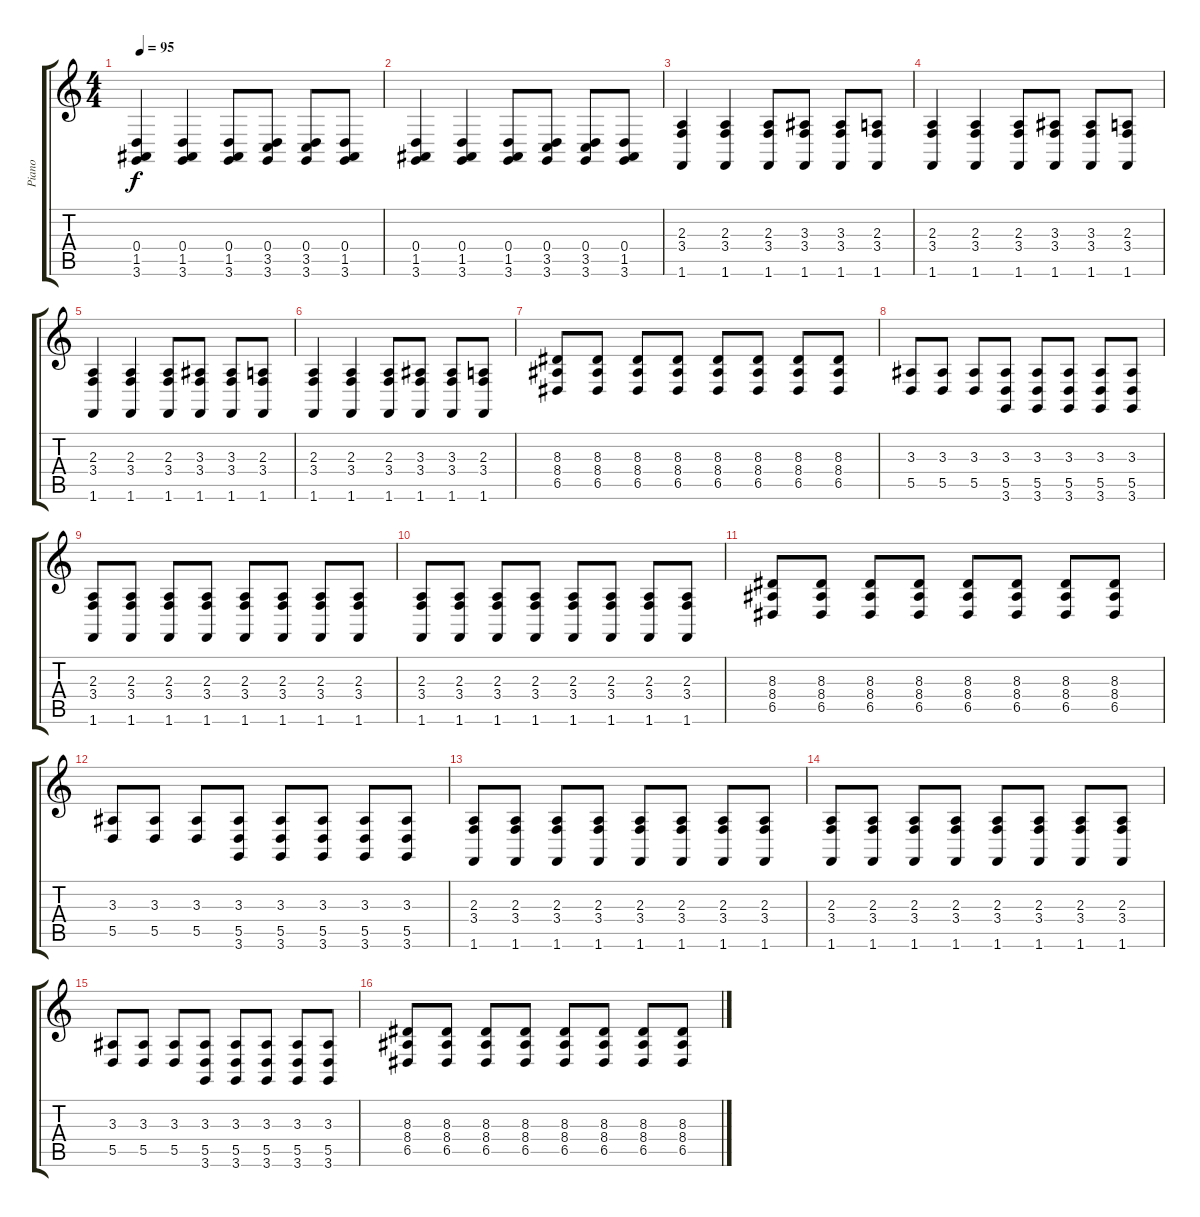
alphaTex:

\track ("Piano" "Piano") {instrument acousticgrandpiano}
\staff {score tabs}
\tuning (E4 B3 G3 D3 A2 E2) {hide}
\ts (4 4)
\tempo 95
\clef g2
\ks c
(0.4 1.5 3.6).4{dy f} (0.4 1.5 3.6).4 (0.4 1.5 3.6).8 (0.4 3.5 3.6).8 (0.4 3.5 3.6).8 (0.4 1.5 3.6).8 |
(0.4 1.5 3.6).4 (0.4 1.5 3.6).4 (0.4 1.5 3.6).8 (0.4 3.5 3.6).8 (0.4 3.5 3.6).8 (0.4 1.5 3.6).8 |
(2.3 3.4 1.6).4 (2.3 3.4 1.6).4 (2.3 3.4 1.6).8 (3.3 3.4 1.6).8 (3.3 3.4 1.6).8 (2.3 3.4 1.6).8 |
(2.3 3.4 1.6).4 (2.3 3.4 1.6).4 (2.3 3.4 1.6).8 (3.3 3.4 1.6).8 (3.3 3.4 1.6).8 (2.3 3.4 1.6).8 |
(2.3 3.4 1.6).4 (2.3 3.4 1.6).4 (2.3 3.4 1.6).8 (3.3 3.4 1.6).8 (3.3 3.4 1.6).8 (2.3 3.4 1.6).8 |
(2.3 3.4 1.6).4 (2.3 3.4 1.6).4 (2.3 3.4 1.6).8 (3.3 3.4 1.6).8 (3.3 3.4 1.6).8 (2.3 3.4 1.6).8 |
(8.3 8.4 6.5).8 (8.3 8.4 6.5).8 (8.3 8.4 6.5).8 (8.3 8.4 6.5).8 (8.3 8.4 6.5).8 (8.3 8.4 6.5).8 (8.3 8.4 6.5).8 (8.3 8.4 6.5).8 |
(3.3 5.5).8 (3.3 5.5).8 (3.3 5.5).8 (3.3 5.5 3.6).8 (3.3 5.5 3.6).8 (3.3 5.5 3.6).8 (3.3 5.5 3.6).8 (3.3 5.5 3.6).8 |
(2.3 3.4 1.6).8 (2.3 3.4 1.6).8 (2.3 3.4 1.6).8 (2.3 3.4 1.6).8 (2.3 3.4 1.6).8 (2.3 3.4 1.6).8 (2.3 3.4 1.6).8 (2.3 3.4 1.6).8 |
(2.3 3.4 1.6).8 (2.3 3.4 1.6).8 (2.3 3.4 1.6).8 (2.3 3.4 1.6).8 (2.3 3.4 1.6).8 (2.3 3.4 1.6).8 (2.3 3.4 1.6).8 (2.3 3.4 1.6).8 |
(8.3 8.4 6.5).8 (8.3 8.4 6.5).8 (8.3 8.4 6.5).8 (8.3 8.4 6.5).8 (8.3 8.4 6.5).8 (8.3 8.4 6.5).8 (8.3 8.4 6.5).8 (8.3 8.4 6.5).8 |
(3.3 5.5).8 (3.3 5.5).8 (3.3 5.5).8 (3.3 5.5 3.6).8 (3.3 5.5 3.6).8 (3.3 5.5 3.6).8 (3.3 5.5 3.6).8 (3.3 5.5 3.6).8 |
(2.3 3.4 1.6).8 (2.3 3.4 1.6).8 (2.3 3.4 1.6).8 (2.3 3.4 1.6).8 (2.3 3.4 1.6).8 (2.3 3.4 1.6).8 (2.3 3.4 1.6).8 (2.3 3.4 1.6).8 |
(2.3 3.4 1.6).8 (2.3 3.4 1.6).8 (2.3 3.4 1.6).8 (2.3 3.4 1.6).8 (2.3 3.4 1.6).8 (2.3 3.4 1.6).8 (2.3 3.4 1.6).8 (2.3 3.4 1.6).8 |
(3.3 5.5).8 (3.3 5.5).8 (3.3 5.5).8 (3.3 5.5 3.6).8 (3.3 5.5 3.6).8 (3.3 5.5 3.6).8 (3.3 5.5 3.6).8 (3.3 5.5 3.6).8 |
(8.3 8.4 6.5).8 (8.3 8.4 6.5).8 (8.3 8.4 6.5).8 (8.3 8.4 6.5).8 (8.3 8.4 6.5).8 (8.3 8.4 6.5).8 (8.3 8.4 6.5).8 (8.3 8.4 6.5).8
